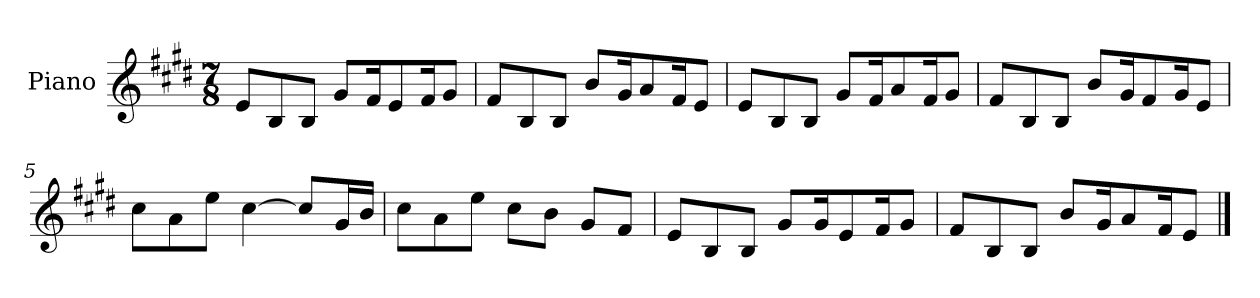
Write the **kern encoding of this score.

**kern
*part1
*staff1
*I"Piano
*I'Pno
*clefG2
*k[f#c#g#d#]
*E:
*M7/8
=1
8e/L
8B/
8B/J
8g#/L
16f#/K
8e/
16f#/K
8g#/J
=2
8f#/L
8B/
8B/J
8b/L
16g#/K
8a/
16f#/K
8e/J
=3
8e/L
8B/
8B/J
8g#/L
16f#/K
8a/
16f#/K
8g#/J
=4
8f#/L
8B/
8B/J
8b/L
16g#/K
8f#/
16g#/K
8e/J
=5
8cc#\L
8a\
8ee\J
[4cc#\
8cc#/L]
16g#/L
16b/JJ
=6
8cc#\L
8a\
8ee\J
8cc#\L
8b\J
8g#/L
8f#/J
=7
8e/L
8B/
8B/J
8g#/L
16g#/K
8e/
16f#/K
8g#/J
=8
8f#/L
8B/
8B/J
8b/L
16g#/K
8a/
16f#/K
8e/J
==
*-
